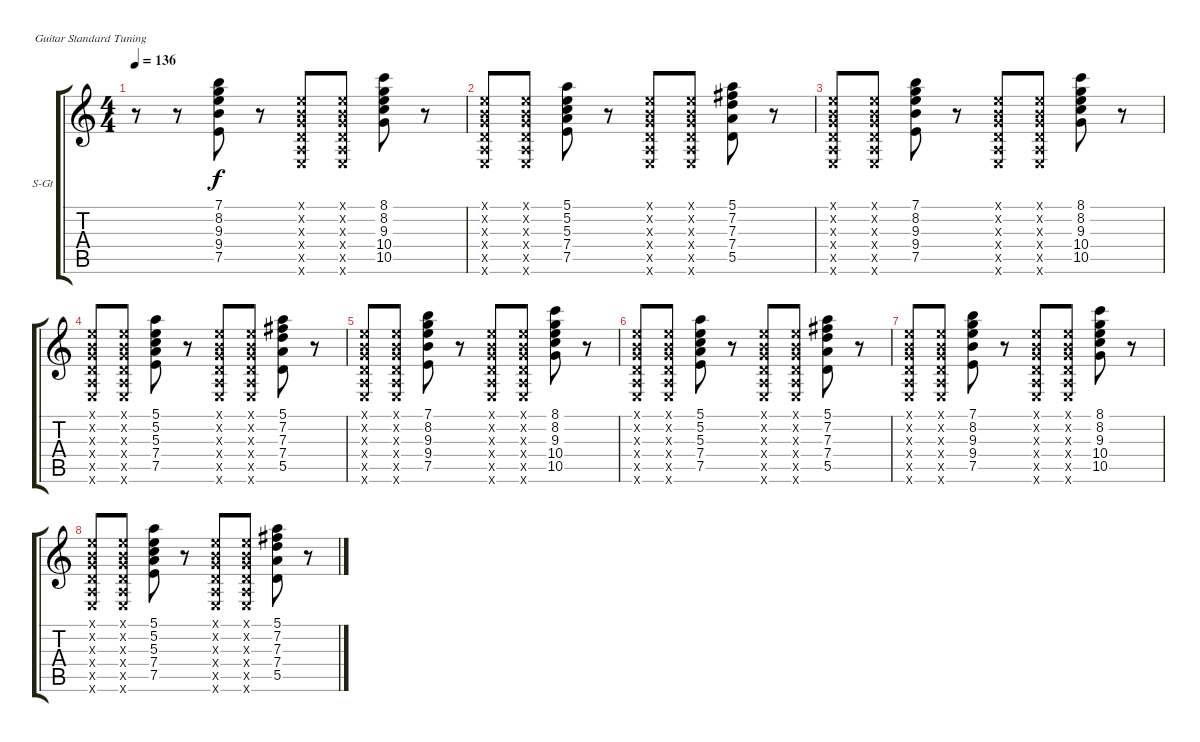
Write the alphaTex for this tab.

\defaultSystemsLayout 4
\bracketExtendMode groupsimilarinstruments
\firstSystemTrackNameOrientation horizontal
\otherSystemsTrackNameOrientation horizontal
\track ("В. Бутусов (гитара)" "S-Gt") {instrument acousticguitarsteel}
\staff {score tabs}
\tuning (E4 B3 G3 D3 A2 E2)
\ts (4 4)
\tempo 136
\clef g2
\ks c
r.8{dy f} r.8 (7.1 8.2 9.3 9.4 7.5).8 r.8 (0.1{x} 0.2{x} 0.3{x} 0.5{x} 0.4{x} 0.6{x}).8 (0.1{x} 0.2{x} 0.3{x} 0.5{x} 0.4{x} 0.6{x}).8 (8.1 8.2 9.3 10.4 10.5).8 r.8 |
(0.1{x} 0.2{x} 0.3{x} 0.5{x} 0.4{x} 0.6{x}).8 (0.1{x} 0.2{x} 0.3{x} 0.5{x} 0.4{x} 0.6{x}).8 (5.1 5.2 5.3 7.4 7.5).8 r.8 (0.1{x} 0.2{x} 0.3{x} 0.5{x} 0.4{x} 0.6{x}).8 (0.1{x} 0.2{x} 0.3{x} 0.5{x} 0.4{x} 0.6{x}).8 (5.1 7.2 7.3 7.4 5.5).8 r.8 |
(0.1{x} 0.2{x} 0.3{x} 0.5{x} 0.4{x} 0.6{x}).8 (0.1{x} 0.2{x} 0.3{x} 0.5{x} 0.4{x} 0.6{x}).8 (7.1 8.2 9.3 9.4 7.5).8 r.8 (0.1{x} 0.2{x} 0.3{x} 0.5{x} 0.4{x} 0.6{x}).8 (0.1{x} 0.2{x} 0.3{x} 0.5{x} 0.4{x} 0.6{x}).8 (8.1 8.2 9.3 10.4 10.5).8 r.8 |
(0.1{x} 0.2{x} 0.3{x} 0.5{x} 0.4{x} 0.6{x}).8 (0.1{x} 0.2{x} 0.3{x} 0.5{x} 0.4{x} 0.6{x}).8 (5.1 5.2 5.3 7.4 7.5).8 r.8 (0.1{x} 0.2{x} 0.3{x} 0.5{x} 0.4{x} 0.6{x}).8 (0.1{x} 0.2{x} 0.3{x} 0.5{x} 0.4{x} 0.6{x}).8 (5.1 7.2 7.3 7.4 5.5).8 r.8 |
(0.1{x} 0.2{x} 0.3{x} 0.5{x} 0.4{x} 0.6{x}).8 (0.1{x} 0.2{x} 0.3{x} 0.5{x} 0.4{x} 0.6{x}).8 (7.1 8.2 9.3 9.4 7.5).8 r.8 (0.1{x} 0.2{x} 0.3{x} 0.5{x} 0.4{x} 0.6{x}).8 (0.1{x} 0.2{x} 0.3{x} 0.5{x} 0.4{x} 0.6{x}).8 (8.1 8.2 9.3 10.4 10.5).8 r.8 |
(0.1{x} 0.2{x} 0.3{x} 0.5{x} 0.4{x} 0.6{x}).8 (0.1{x} 0.2{x} 0.3{x} 0.5{x} 0.4{x} 0.6{x}).8 (5.1 5.2 5.3 7.4 7.5).8 r.8 (0.1{x} 0.2{x} 0.3{x} 0.5{x} 0.4{x} 0.6{x}).8 (0.1{x} 0.2{x} 0.3{x} 0.5{x} 0.4{x} 0.6{x}).8 (5.1 7.2 7.3 7.4 5.5).8 r.8 |
(0.1{x} 0.2{x} 0.3{x} 0.5{x} 0.4{x} 0.6{x}).8 (0.1{x} 0.2{x} 0.3{x} 0.5{x} 0.4{x} 0.6{x}).8 (7.1 8.2 9.3 9.4 7.5).8 r.8 (0.1{x} 0.2{x} 0.3{x} 0.5{x} 0.4{x} 0.6{x}).8 (0.1{x} 0.2{x} 0.3{x} 0.5{x} 0.4{x} 0.6{x}).8 (8.1 8.2 9.3 10.4 10.5).8 r.8 |
(0.1{x} 0.2{x} 0.3{x} 0.5{x} 0.4{x} 0.6{x}).8 (0.1{x} 0.2{x} 0.3{x} 0.5{x} 0.4{x} 0.6{x}).8 (5.1 5.2 5.3 7.4 7.5).8 r.8 (0.1{x} 0.2{x} 0.3{x} 0.5{x} 0.4{x} 0.6{x}).8 (0.1{x} 0.2{x} 0.3{x} 0.5{x} 0.4{x} 0.6{x}).8 (5.1 7.2 7.3 7.4 5.5).8 r.8
